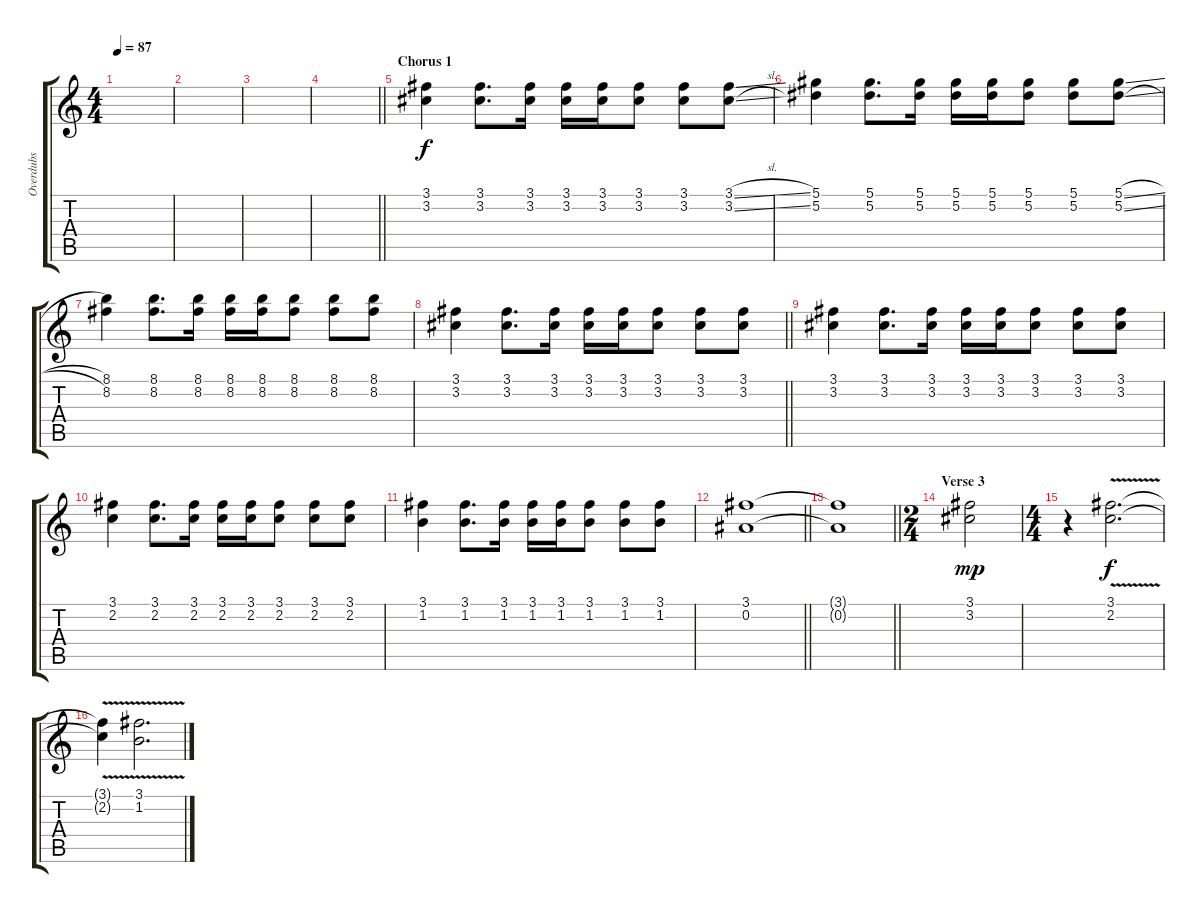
\track ("Overdubs" "Overdubs") {instrument electricguitarclean}
\staff {score tabs}
\tuning (Eb4 Bb3 Gb3 Db3 Ab2 Eb2) {hide}
\ts (4 4)
\tempo 87
\clef g2
\ks c
|
|
|
\barLineRight lightlight
|
\section ("" "Chorus 1")
(3.1 3.2).4 (3.1 3.2).8{d} (3.1 3.2).16 (3.1 3.2).16 (3.1 3.2).16 (3.1 3.2).8 (3.1 3.2).8 (3.1{sl} 3.2{sl}).8 |
(5.1 5.2).4 (5.1 5.2).8{d} (5.1 5.2).16 (5.1 5.2).16 (5.1 5.2).16 (5.1 5.2).8 (5.1 5.2).8 (5.1{sl} 5.2{sl}).8 |
(8.1 8.2).4 (8.1 8.2).8{d} (8.1 8.2).16 (8.1 8.2).16 (8.1 8.2).16 (8.1 8.2).8 (8.1 8.2).8 (8.1 8.2).8 |
\barLineRight lightlight
(3.1 3.2).4 (3.1 3.2).8{d} (3.1 3.2).16 (3.1 3.2).16 (3.1 3.2).16 (3.1 3.2).8 (3.1 3.2).8 (3.1 3.2).8 |
(3.1 3.2).4 (3.1 3.2).8{d} (3.1 3.2).16 (3.1 3.2).16 (3.1 3.2).16 (3.1 3.2).8 (3.1 3.2).8 (3.1 3.2).8 |
(3.1 2.2).4 (3.1 2.2).8{d} (3.1 2.2).16 (3.1 2.2).16 (3.1 2.2).16 (3.1 2.2).8 (3.1 2.2).8 (3.1 2.2).8 |
(3.1 1.2).4 (3.1 1.2).8{d} (3.1 1.2).16 (3.1 1.2).16 (3.1 1.2).16 (3.1 1.2).8 (3.1 1.2).8 (3.1 1.2).8 |
\barLineRight lightlight
(3.1 0.2).1 |
\barLineRight lightlight
(3.1{t} 0.2{t}).1 |
\ts (2 4)
\section ("" "Verse 3")
(3.1 3.2).2{dy mp instrument stringensemble2} |
\ts (4 4)
r.4{instrument electricguitarclean} (3.1{v} 2.2{v}).2{d dy f} |
(3.1{t} 2.2{t}).4 (3.1{v} 1.2{v}).2{d}
